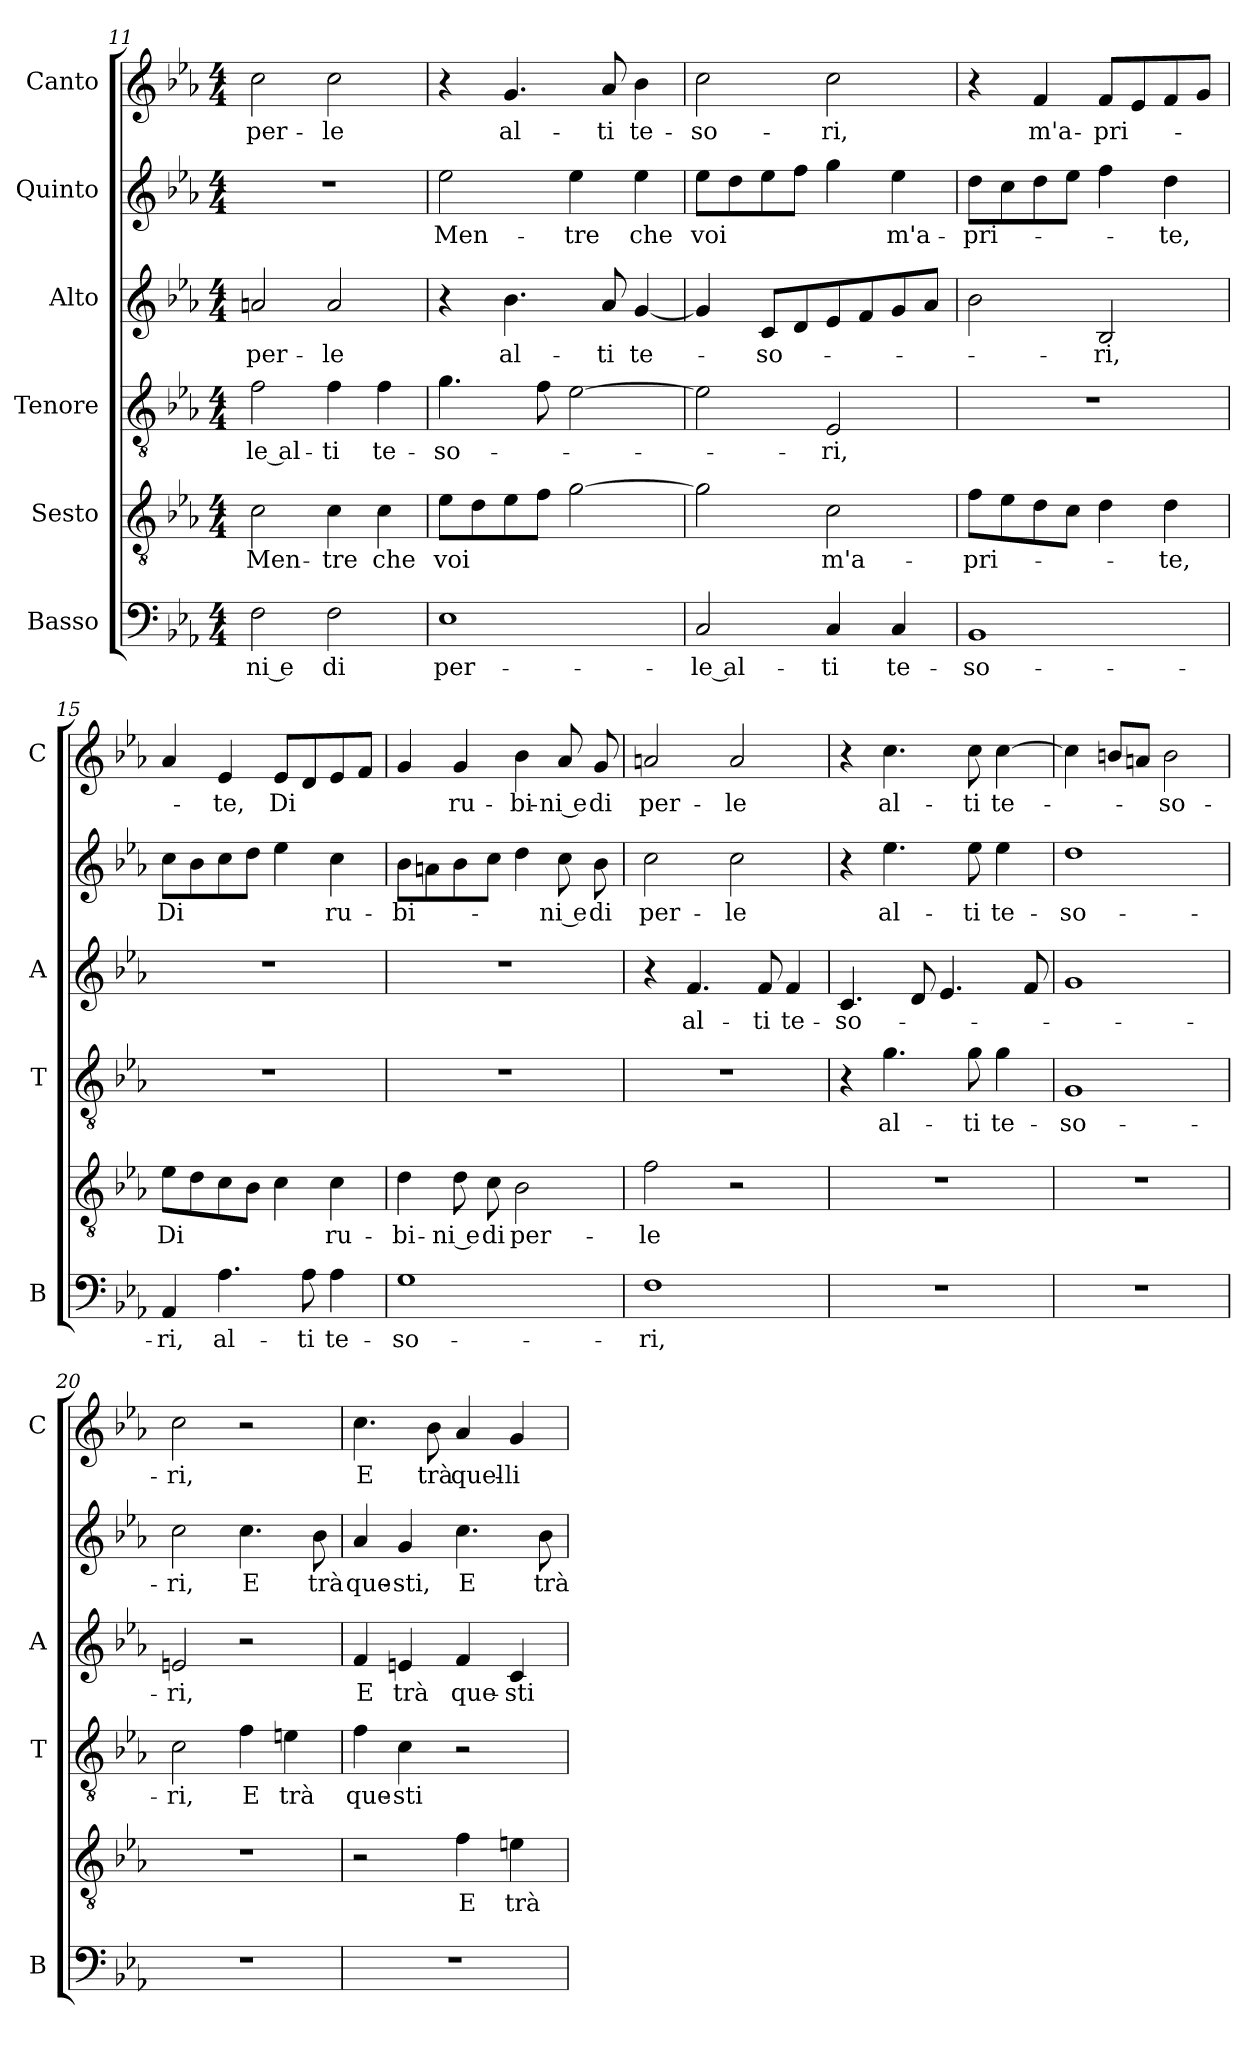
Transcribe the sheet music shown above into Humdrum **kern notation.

**kern	**text	**kern	**text	**kern	**text	**kern	**text	**kern	**text	**kern	**text
*part6	*part6	*part5	*part5	*part4	*part4	*part3	*part3	*part2	*part2	*part1	*part1
*staff6	*staff6	*staff5	*staff5	*staff4	*staff4	*staff3	*staff3	*staff2	*staff2	*staff1	*staff1
*I"Basso	*	*I"Sesto	*	*I"Tenore	*	*I"Alto	*	*I"Quinto	*	*I"Canto	*
*I'B	*	*	*	*I'T	*	*I'A	*	*	*	*I'C	*
*clefF4	*	*clefGv2	*	*clefGv2	*	*clefG2	*	*clefG2	*	*clefG2	*
*k[b-e-a-]	*	*k[b-e-a-]	*	*k[b-e-a-]	*	*k[b-e-a-]	*	*k[b-e-a-]	*	*k[b-e-a-]	*
*E-:	*	*E-:	*	*E-:	*	*E-:	*	*E-:	*	*E-:	*
*M4/4	*	*M4/4	*	*M4/4	*	*M4/4	*	*M4/4	*	*M4/4	*
=11	=11	=11	=11	=11	=11	=11	=11	=11	=11	=11	=11
!	!LO:LY:b	!	!LO:LY:b	!	!LO:LY:b	!	!LO:LY:b	!	!	!	!LO:LY:b
2F\	-ni e	2c\	Men-	2f\	-le al-	2an/	per-	1r	.	2cc\	per-
!	!LO:LY:b	!	!LO:LY:b	!	!LO:LY:b	!	!LO:LY:b	!	!	!	!LO:LY:b
2F\	di	4c\	-tre	4f\	-ti	2a/	-le	.	.	2cc\	-le
!	!	!	!LO:LY:b	!	!LO:LY:b	!	!	!	!	!	!
.	.	4c\	che	4f\	te-	.	.	.	.	.	.
=12	=12	=12	=12	=12	=12	=12	=12	=12	=12	=12	=12
!	!LO:LY:b	!	!LO:LY:b	!	!LO:LY:b	!	!	!	!LO:LY:b	!	!
1E-	per-	8e-\L	voi	4.g\	-so-	4r	.	2ee-\	Men-	4r	.
.	.	8d\	.	.	.	.	.	.	.	.	.
!	!	!	!	!	!	!	!LO:LY:b	!	!	!	!LO:LY:b
.	.	8e-\	.	.	.	4.b-\	al-	.	.	4.g/	al-
.	.	8f\J	.	8f\	.	.	.	.	.	.	.
!	!	!	!	!	!	!	!	!	!LO:LY:b	!	!
.	.	[2g\	.	[2e-\	.	.	.	4ee-\	-tre	.	.
!	!	!	!	!	!	!	!LO:LY:b	!	!	!	!LO:LY:b
.	.	.	.	.	.	8a-/	-ti	.	.	8a-/	-ti
!	!	!	!	!	!	!	!LO:LY:b	!	!LO:LY:b	!	!LO:LY:b
.	.	.	.	.	.	[4g/	te-	4ee-\	che	4b-\	te-
=13	=13	=13	=13	=13	=13	=13	=13	=13	=13	=13	=13
!	!LO:LY:b	!	!	!	!	!	!	!	!LO:LY:b	!	!LO:LY:b
2C/	-le al-	2g\]	.	2e-\]	.	4g/]	.	8ee-\L	voi	2cc\	-so-
.	.	.	.	.	.	.	.	8dd\	.	.	.
!	!	!	!	!	!	!	!LO:LY:b	!	!	!	!
.	.	.	.	.	.	8c/L	-so-	8ee-\	.	.	.
.	.	.	.	.	.	8d/	.	8ff\J	.	.	.
!	!LO:LY:b	!	!LO:LY:b	!	!LO:LY:b	!	!	!	!	!	!LO:LY:b
4C/	-ti	2c\	m'a-	2E-/	-ri,	8e-/	.	4gg\	.	2cc\	-ri,
.	.	.	.	.	.	8f/	.	.	.	.	.
!	!LO:LY:b	!	!	!	!	!	!	!	!LO:LY:b	!	!
4C/	te-	.	.	.	.	8g/	.	4ee-\	m'a-	.	.
.	.	.	.	.	.	8a-/J	.	.	.	.	.
=14	=14	=14	=14	=14	=14	=14	=14	=14	=14	=14	=14
!	!LO:LY:b	!	!LO:LY:b	!	!	!	!	!	!LO:LY:b	!	!
1BB-	-so-	8f\L	-pri-	1r	.	2b-\	.	8dd\L	-pri-	4r	.
.	.	8e-\	.	.	.	.	.	8cc\	.	.	.
!	!	!	!	!	!	!	!	!	!	!	!LO:LY:b
.	.	8d\	.	.	.	.	.	8dd\	.	4f/	m'a-
.	.	8c\J	.	.	.	.	.	8ee-\J	.	.	.
!	!	!	!	!	!	!	!LO:LY:b	!	!	!	!LO:LY:b
.	.	4d\	.	.	.	2B-/	-ri,	4ff\	.	8f/L	-pri-
.	.	.	.	.	.	.	.	.	.	8e-/	.
!	!	!	!LO:LY:b	!	!	!	!	!	!LO:LY:b	!	!
.	.	4d\	-te,	.	.	.	.	4dd\	-te,	8f/	.
.	.	.	.	.	.	.	.	.	.	8g/J	.
=15	=15	=15	=15	=15	=15	=15	=15	=15	=15	=15	=15
!	!LO:LY:b	!	!LO:LY:b	!	!	!	!	!	!LO:LY:b	!	!
4AA-/	-ri,	8e-\L	Di	1r	.	1r	.	8cc\L	Di	4a-/	.
.	.	8d\	.	.	.	.	.	8b-\	.	.	.
!	!LO:LY:b	!	!	!	!	!	!	!	!	!	!LO:LY:b
4.A-\	al-	8c\	.	.	.	.	.	8cc\	.	4e-/	-te,
.	.	8B-\J	.	.	.	.	.	8dd\J	.	.	.
!	!	!	!	!	!	!	!	!	!	!	!LO:LY:b
.	.	4c\	.	.	.	.	.	4ee-\	.	8e-/L	Di
!	!LO:LY:b	!	!	!	!	!	!	!	!	!	!
8A-\	-ti	.	.	.	.	.	.	.	.	8d/	.
!	!LO:LY:b	!	!LO:LY:b	!	!	!	!	!	!LO:LY:b	!	!
4A-\	te-	4c\	ru-	.	.	.	.	4cc\	ru-	8e-/	.
.	.	.	.	.	.	.	.	.	.	8f/J	.
!!LO:PB:g=z
=16	=16	=16	=16	=16	=16	=16	=16	=16	=16	=16	=16
!	!LO:LY:b	!	!LO:LY:b	!	!	!	!	!	!LO:LY:b	!	!
1G	-so-	4d\	-bi-	1r	.	1r	.	8b-\L	-bi-	4g/	.
.	.	.	.	.	.	.	.	8an\	.	.	.
!	!	!	!LO:LY:b	!	!	!	!	!	!	!	!LO:LY:b
.	.	8d\	-ni e	.	.	.	.	8b-\	.	4g/	ru-
!	!	!	!LO:LY:b	!	!	!	!	!	!	!	!
.	.	8c\	di	.	.	.	.	8cc\J	.	.	.
!	!	!	!LO:LY:b	!	!	!	!	!	!	!	!LO:LY:b
.	.	2B-\	per-	.	.	.	.	4dd\	.	4b-\	-bi-
!	!	!	!	!	!	!	!	!	!LO:LY:b	!	!LO:LY:b
.	.	.	.	.	.	.	.	8cc\	-ni e	8a-/	-ni e
!	!	!	!	!	!	!	!	!	!LO:LY:b	!	!LO:LY:b
.	.	.	.	.	.	.	.	8b-\	di	8g/	di
=17	=17	=17	=17	=17	=17	=17	=17	=17	=17	=17	=17
!	!LO:LY:b	!	!LO:LY:b	!	!	!	!	!	!LO:LY:b	!	!LO:LY:b
1F	-ri,	2f\	-le	1r	.	4r	.	2cc\	per-	2an/	per-
!	!	!	!	!	!	!	!LO:LY:b	!	!	!	!
.	.	.	.	.	.	4.f/	al-	.	.	.	.
!	!	!	!	!	!	!	!	!	!LO:LY:b	!	!LO:LY:b
.	.	2r	.	.	.	.	.	2cc\	-le	2a/	-le
!	!	!	!	!	!	!	!LO:LY:b	!	!	!	!
.	.	.	.	.	.	8f/	-ti	.	.	.	.
!	!	!	!	!	!	!	!LO:LY:b	!	!	!	!
.	.	.	.	.	.	4f/	te-	.	.	.	.
=18	=18	=18	=18	=18	=18	=18	=18	=18	=18	=18	=18
!	!	!	!	!	!	!	!LO:LY:b	!	!	!	!
1r	.	1r	.	4r	.	4.c/	-so-	4r	.	4r	.
!	!	!	!	!	!LO:LY:b	!	!	!	!LO:LY:b	!	!LO:LY:b
.	.	.	.	4.g\	al-	.	.	4.ee-\	al-	4.cc\	al-
.	.	.	.	.	.	8d/	.	.	.	.	.
.	.	.	.	.	.	4.e-/	.	.	.	.	.
!	!	!	!	!	!LO:LY:b	!	!	!	!LO:LY:b	!	!LO:LY:b
.	.	.	.	8g\	-ti	.	.	8ee-\	-ti	8cc\	-ti
!	!	!	!	!	!LO:LY:b	!	!	!	!LO:LY:b	!	!LO:LY:b
.	.	.	.	4g\	te-	.	.	4ee-\	te-	[4cc\	te-
.	.	.	.	.	.	8f/	.	.	.	.	.
=19	=19	=19	=19	=19	=19	=19	=19	=19	=19	=19	=19
!	!	!	!	!	!LO:LY:b	!	!	!	!LO:LY:b	!	!
1r	.	1r	.	1G	-so-	1g	.	1dd	-so-	4cc\]	.
.	.	.	.	.	.	.	.	.	.	8bn/L	.
.	.	.	.	.	.	.	.	.	.	8an/J	.
!	!	!	!	!	!	!	!	!	!	!	!LO:LY:b
.	.	.	.	.	.	.	.	.	.	2b\	-so-
=20	=20	=20	=20	=20	=20	=20	=20	=20	=20	=20	=20
!	!	!	!	!	!LO:LY:b	!	!LO:LY:b	!	!LO:LY:b	!	!LO:LY:b
1r	.	1r	.	2c\	-ri,	2en/	-ri,	2cc\	-ri,	2cc\	-ri,
!	!	!	!	!	!LO:LY:b	!	!	!	!LO:LY:b	!	!
.	.	.	.	4f\	E	2r	.	4.cc\	E	2r	.
!	!	!	!	!	!LO:LY:b	!	!	!	!	!	!
.	.	.	.	4en\	trà	.	.	.	.	.	.
!	!	!	!	!	!	!	!	!	!LO:LY:b	!	!
.	.	.	.	.	.	.	.	8b-\	trà	.	.
=21	=21	=21	=21	=21	=21	=21	=21	=21	=21	=21	=21
!	!	!	!	!	!LO:LY:b	!	!LO:LY:b	!	!LO:LY:b	!	!LO:LY:b
1r	.	2r	.	4f\	que-	4f/	E	4a-/	que-	4.cc\	E
!	!	!	!	!	!LO:LY:b	!	!LO:LY:b	!	!LO:LY:b	!	!
.	.	.	.	4c\	-sti	4en/	trà	4g/	-sti,	.	.
!	!	!	!	!	!	!	!	!	!	!	!LO:LY:b
.	.	.	.	.	.	.	.	.	.	8b-\	trà
!	!	!	!LO:LY:b	!	!	!	!LO:LY:b	!	!LO:LY:b	!	!LO:LY:b
.	.	4f\	E	2r	.	4f/	que-	4.cc\	E	4a-/	quel-
!	!	!	!LO:LY:b	!	!	!	!LO:LY:b	!	!	!	!LO:LY:b
.	.	4en\	trà	.	.	4c/	-sti	.	.	4g/	-li
!	!	!	!	!	!	!	!	!	!LO:LY:b	!	!
.	.	.	.	.	.	.	.	8b-\	trà	.	.
=	=	=	=	=	=	=	=	=	=	=	=
*-	*-	*-	*-	*-	*-	*-	*-	*-	*-	*-	*-
